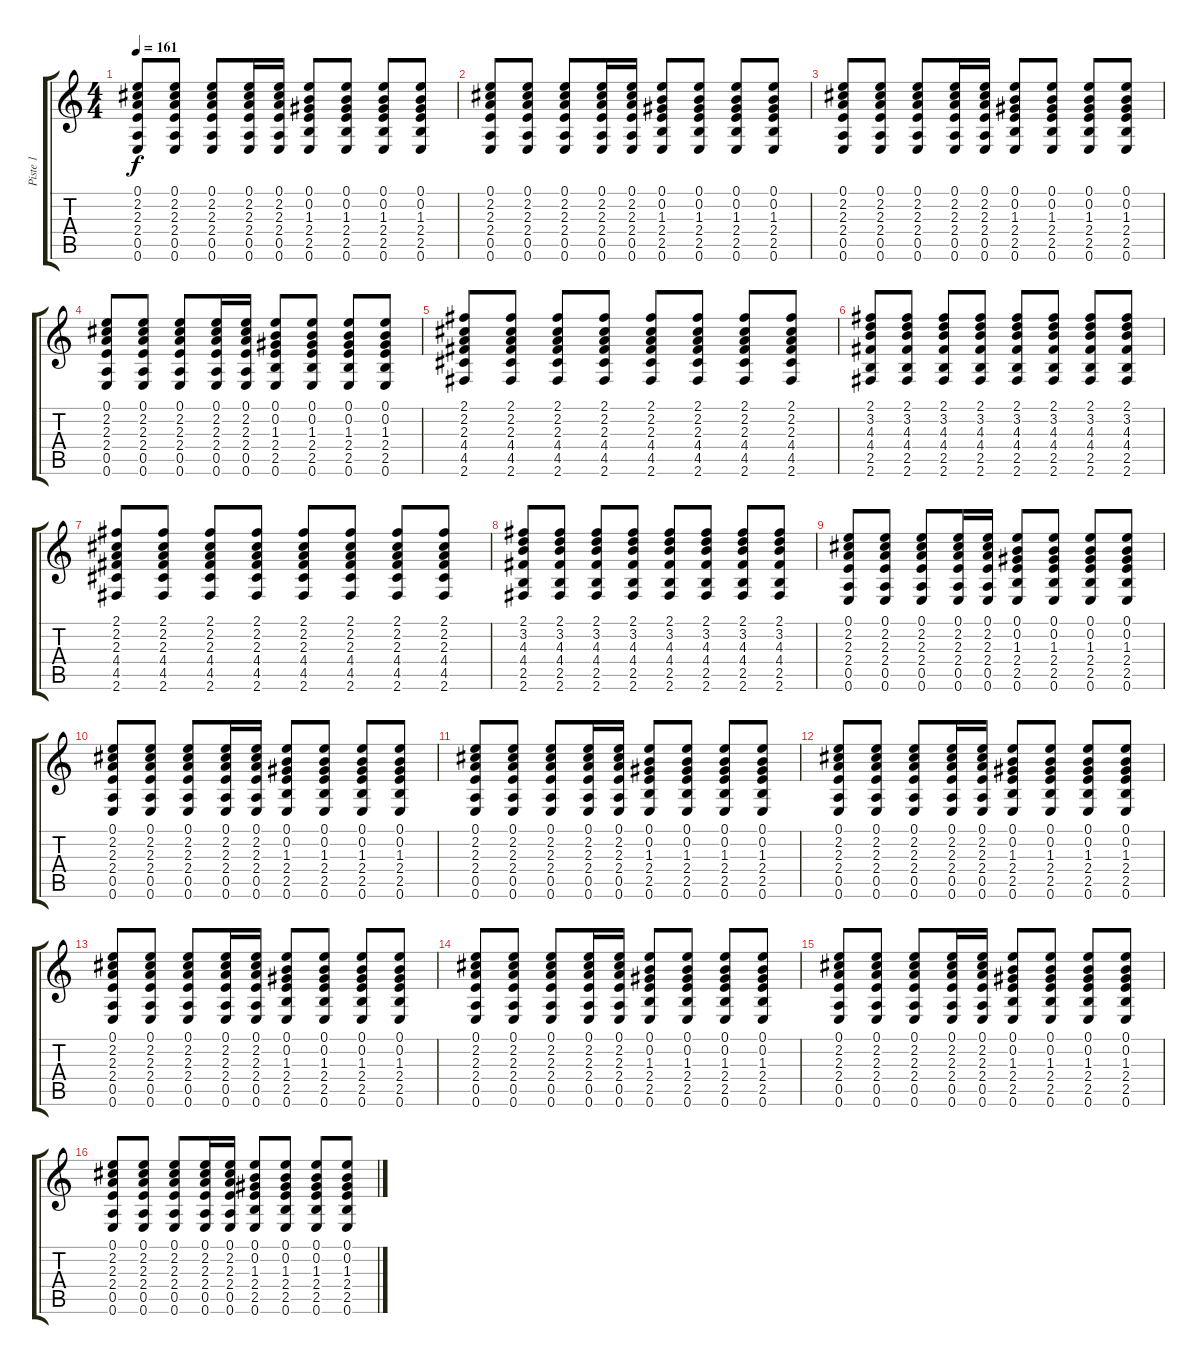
\track ("Piste 1" "Piste 1") {instrument acousticguitarnylon}
\staff {score tabs}
\tuning (E4 B3 G3 D3 A2 E2) {hide}
\ts (4 4)
\tempo 161
\clef g2
\ks c
(0.1 2.2 2.3 2.4 0.5 0.6).8{dy f} (0.1 2.2 2.3 2.4 0.5 0.6).8 (0.1 2.2 2.3 2.4 0.5 0.6).8 (0.1 2.2 2.3 2.4 0.5 0.6).16 (0.1 2.2 2.3 2.4 0.5 0.6).16 (0.1 0.2 1.3 2.4 2.5 0.6).8 (0.1 0.2 1.3 2.4 2.5 0.6).8 (0.1 0.2 1.3 2.4 2.5 0.6).8 (0.1 0.2 1.3 2.4 2.5 0.6).8 |
(0.1 2.2 2.3 2.4 0.5 0.6).8 (0.1 2.2 2.3 2.4 0.5 0.6).8 (0.1 2.2 2.3 2.4 0.5 0.6).8 (0.1 2.2 2.3 2.4 0.5 0.6).16 (0.1 2.2 2.3 2.4 0.5 0.6).16 (0.1 0.2 1.3 2.4 2.5 0.6).8 (0.1 0.2 1.3 2.4 2.5 0.6).8 (0.1 0.2 1.3 2.4 2.5 0.6).8 (0.1 0.2 1.3 2.4 2.5 0.6).8 |
(0.1 2.2 2.3 2.4 0.5 0.6).8 (0.1 2.2 2.3 2.4 0.5 0.6).8 (0.1 2.2 2.3 2.4 0.5 0.6).8 (0.1 2.2 2.3 2.4 0.5 0.6).16 (0.1 2.2 2.3 2.4 0.5 0.6).16 (0.1 0.2 1.3 2.4 2.5 0.6).8 (0.1 0.2 1.3 2.4 2.5 0.6).8 (0.1 0.2 1.3 2.4 2.5 0.6).8 (0.1 0.2 1.3 2.4 2.5 0.6).8 |
(0.1 2.2 2.3 2.4 0.5 0.6).8 (0.1 2.2 2.3 2.4 0.5 0.6).8 (0.1 2.2 2.3 2.4 0.5 0.6).8 (0.1 2.2 2.3 2.4 0.5 0.6).16 (0.1 2.2 2.3 2.4 0.5 0.6).16 (0.1 0.2 1.3 2.4 2.5 0.6).8 (0.1 0.2 1.3 2.4 2.5 0.6).8 (0.1 0.2 1.3 2.4 2.5 0.6).8 (0.1 0.2 1.3 2.4 2.5 0.6).8 |
(2.1 2.2 2.3 4.4 4.5 2.6).8 (2.1 2.2 2.3 4.4 4.5 2.6).8 (2.1 2.2 2.3 4.4 4.5 2.6).8 (2.1 2.2 2.3 4.4 4.5 2.6).8 (2.1 2.2 2.3 4.4 4.5 2.6).8 (2.1 2.2 2.3 4.4 4.5 2.6).8 (2.1 2.2 2.3 4.4 4.5 2.6).8 (2.1 2.2 2.3 4.4 4.5 2.6).8 |
(2.1 3.2 4.3 4.4 2.5 2.6).8 (2.1 3.2 4.3 4.4 2.5 2.6).8 (2.1 3.2 4.3 4.4 2.5 2.6).8 (2.1 3.2 4.3 4.4 2.5 2.6).8 (2.1 3.2 4.3 4.4 2.5 2.6).8 (2.1 3.2 4.3 4.4 2.5 2.6).8 (2.1 3.2 4.3 4.4 2.5 2.6).8 (2.1 3.2 4.3 4.4 2.5 2.6).8 |
(2.1 2.2 2.3 4.4 4.5 2.6).8 (2.1 2.2 2.3 4.4 4.5 2.6).8 (2.1 2.2 2.3 4.4 4.5 2.6).8 (2.1 2.2 2.3 4.4 4.5 2.6).8 (2.1 2.2 2.3 4.4 4.5 2.6).8 (2.1 2.2 2.3 4.4 4.5 2.6).8 (2.1 2.2 2.3 4.4 4.5 2.6).8 (2.1 2.2 2.3 4.4 4.5 2.6).8 |
(2.1 3.2 4.3 4.4 2.5 2.6).8 (2.1 3.2 4.3 4.4 2.5 2.6).8 (2.1 3.2 4.3 4.4 2.5 2.6).8 (2.1 3.2 4.3 4.4 2.5 2.6).8 (2.1 3.2 4.3 4.4 2.5 2.6).8 (2.1 3.2 4.3 4.4 2.5 2.6).8 (2.1 3.2 4.3 4.4 2.5 2.6).8 (2.1 3.2 4.3 4.4 2.5 2.6).8 |
(0.1 2.2 2.3 2.4 0.5 0.6).8 (0.1 2.2 2.3 2.4 0.5 0.6).8 (0.1 2.2 2.3 2.4 0.5 0.6).8 (0.1 2.2 2.3 2.4 0.5 0.6).16 (0.1 2.2 2.3 2.4 0.5 0.6).16 (0.1 0.2 1.3 2.4 2.5 0.6).8 (0.1 0.2 1.3 2.4 2.5 0.6).8 (0.1 0.2 1.3 2.4 2.5 0.6).8 (0.1 0.2 1.3 2.4 2.5 0.6).8 |
(0.1 2.2 2.3 2.4 0.5 0.6).8 (0.1 2.2 2.3 2.4 0.5 0.6).8 (0.1 2.2 2.3 2.4 0.5 0.6).8 (0.1 2.2 2.3 2.4 0.5 0.6).16 (0.1 2.2 2.3 2.4 0.5 0.6).16 (0.1 0.2 1.3 2.4 2.5 0.6).8 (0.1 0.2 1.3 2.4 2.5 0.6).8 (0.1 0.2 1.3 2.4 2.5 0.6).8 (0.1 0.2 1.3 2.4 2.5 0.6).8 |
(0.1 2.2 2.3 2.4 0.5 0.6).8 (0.1 2.2 2.3 2.4 0.5 0.6).8 (0.1 2.2 2.3 2.4 0.5 0.6).8 (0.1 2.2 2.3 2.4 0.5 0.6).16 (0.1 2.2 2.3 2.4 0.5 0.6).16 (0.1 0.2 1.3 2.4 2.5 0.6).8 (0.1 0.2 1.3 2.4 2.5 0.6).8 (0.1 0.2 1.3 2.4 2.5 0.6).8 (0.1 0.2 1.3 2.4 2.5 0.6).8 |
(0.1 2.2 2.3 2.4 0.5 0.6).8 (0.1 2.2 2.3 2.4 0.5 0.6).8 (0.1 2.2 2.3 2.4 0.5 0.6).8 (0.1 2.2 2.3 2.4 0.5 0.6).16 (0.1 2.2 2.3 2.4 0.5 0.6).16 (0.1 0.2 1.3 2.4 2.5 0.6).8 (0.1 0.2 1.3 2.4 2.5 0.6).8 (0.1 0.2 1.3 2.4 2.5 0.6).8 (0.1 0.2 1.3 2.4 2.5 0.6).8 |
(0.1 2.2 2.3 2.4 0.5 0.6).8 (0.1 2.2 2.3 2.4 0.5 0.6).8 (0.1 2.2 2.3 2.4 0.5 0.6).8 (0.1 2.2 2.3 2.4 0.5 0.6).16 (0.1 2.2 2.3 2.4 0.5 0.6).16 (0.1 0.2 1.3 2.4 2.5 0.6).8 (0.1 0.2 1.3 2.4 2.5 0.6).8 (0.1 0.2 1.3 2.4 2.5 0.6).8 (0.1 0.2 1.3 2.4 2.5 0.6).8 |
(0.1 2.2 2.3 2.4 0.5 0.6).8 (0.1 2.2 2.3 2.4 0.5 0.6).8 (0.1 2.2 2.3 2.4 0.5 0.6).8 (0.1 2.2 2.3 2.4 0.5 0.6).16 (0.1 2.2 2.3 2.4 0.5 0.6).16 (0.1 0.2 1.3 2.4 2.5 0.6).8 (0.1 0.2 1.3 2.4 2.5 0.6).8 (0.1 0.2 1.3 2.4 2.5 0.6).8 (0.1 0.2 1.3 2.4 2.5 0.6).8 |
(0.1 2.2 2.3 2.4 0.5 0.6).8 (0.1 2.2 2.3 2.4 0.5 0.6).8 (0.1 2.2 2.3 2.4 0.5 0.6).8 (0.1 2.2 2.3 2.4 0.5 0.6).16 (0.1 2.2 2.3 2.4 0.5 0.6).16 (0.1 0.2 1.3 2.4 2.5 0.6).8 (0.1 0.2 1.3 2.4 2.5 0.6).8 (0.1 0.2 1.3 2.4 2.5 0.6).8 (0.1 0.2 1.3 2.4 2.5 0.6).8 |
(0.1 2.2 2.3 2.4 0.5 0.6).8 (0.1 2.2 2.3 2.4 0.5 0.6).8 (0.1 2.2 2.3 2.4 0.5 0.6).8 (0.1 2.2 2.3 2.4 0.5 0.6).16 (0.1 2.2 2.3 2.4 0.5 0.6).16 (0.1 0.2 1.3 2.4 2.5 0.6).8 (0.1 0.2 1.3 2.4 2.5 0.6).8 (0.1 0.2 1.3 2.4 2.5 0.6).8 (0.1 0.2 1.3 2.4 2.5 0.6).8
